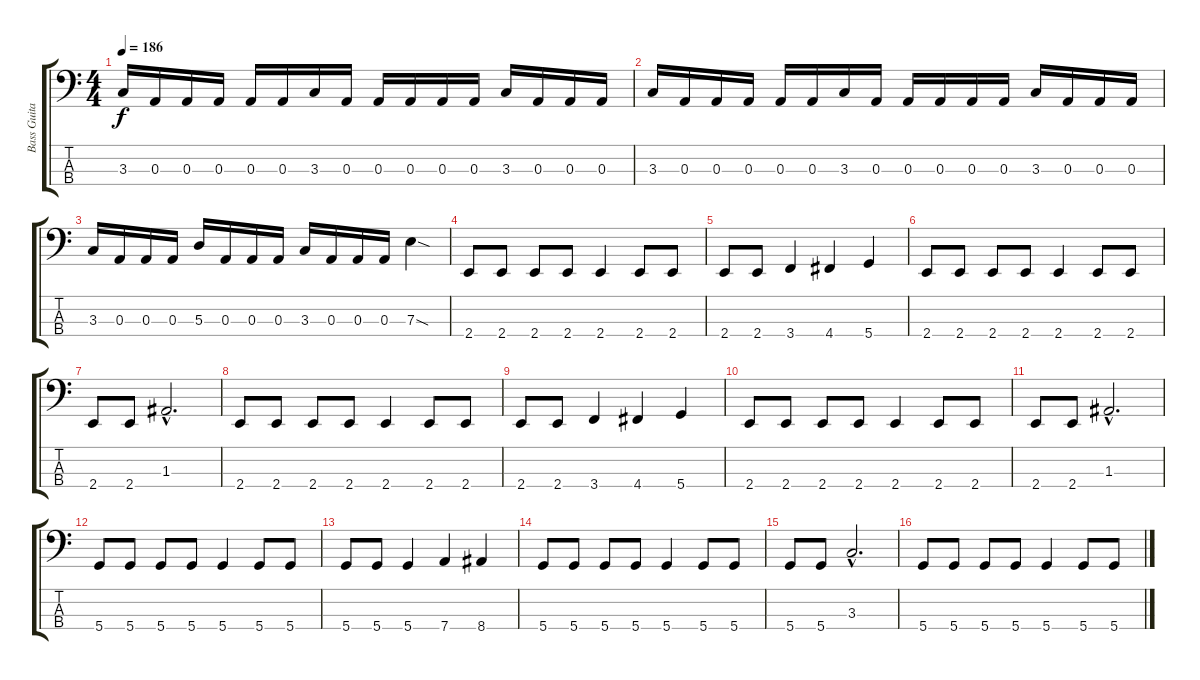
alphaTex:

\track ("Bass Guitar" "Bass Guita") {instrument electricbassfinger}
\staff {score tabs}
\tuning (G2 D2 A1 D1) {hide}
\ts (4 4)
\tempo 186
\clef f4
\ks c
3.3.16{dy f} 0.3.16 0.3.16 0.3.16 0.3.16 0.3.16 3.3.16 0.3.16 0.3.16 0.3.16 0.3.16 0.3.16 3.3.16 0.3.16 0.3.16 0.3.16 |
3.3.16 0.3.16 0.3.16 0.3.16 0.3.16 0.3.16 3.3.16 0.3.16 0.3.16 0.3.16 0.3.16 0.3.16 3.3.16 0.3.16 0.3.16 0.3.16 |
3.3.16 0.3.16 0.3.16 0.3.16 5.3.16 0.3.16 0.3.16 0.3.16 3.3.16 0.3.16 0.3.16 0.3.16 7.3{sod}.4 |
2.4.8 2.4.8 2.4.8 2.4.8 2.4.4 2.4.8 2.4.8 |
2.4.8 2.4.8 3.4.4 4.4.4 5.4.4 |
2.4.8 2.4.8 2.4.8 2.4.8 2.4.4 2.4.8 2.4.8 |
2.4.8 2.4.8 1.3{hac}.2{d} |
2.4.8 2.4.8 2.4.8 2.4.8 2.4.4 2.4.8 2.4.8 |
2.4.8 2.4.8 3.4.4 4.4.4 5.4.4 |
2.4.8 2.4.8 2.4.8 2.4.8 2.4.4 2.4.8 2.4.8 |
2.4.8 2.4.8 1.3{hac}.2{d} |
5.4.8 5.4.8 5.4.8 5.4.8 5.4.4 5.4.8 5.4.8 |
5.4.8 5.4.8 5.4.4 7.4.4 8.4.4 |
5.4.8 5.4.8 5.4.8 5.4.8 5.4.4 5.4.8 5.4.8 |
5.4.8 5.4.8 3.3{hac}.2{d} |
5.4.8 5.4.8 5.4.8 5.4.8 5.4.4 5.4.8 5.4.8
